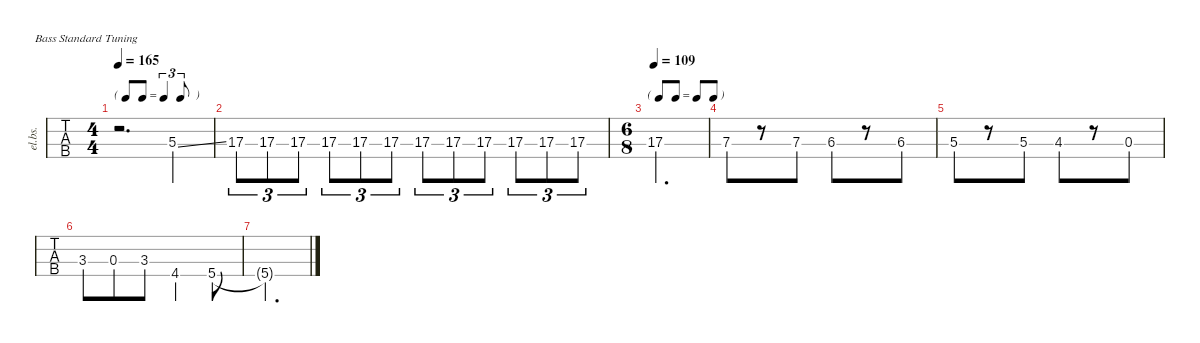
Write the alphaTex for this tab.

\defaultSystemsLayout 4
\hideDynamics
\bracketExtendMode nobrackets
\track ("Electric Bass" "el.bs.") {instrument electricbassfinger}
\staff {tabs}
\tuning (G2 D2 A1 E1)
\ts (4 4)
\tf triplet8th
\tempo 165
\clef f4
\ks c
r.2{d dy mf} 5.3{ss}.4 |
17.3.8{tu (3 2)} 17.3.8{tu (3 2)} 17.3.8{tu (3 2)} 17.3.8{tu (3 2)} 17.3.8{tu (3 2)} 17.3.8{tu (3 2)} 17.3.8{tu (3 2)} 17.3.8{tu (3 2)} 17.3.8{tu (3 2)} 17.3.8{tu (3 2)} 17.3.8{tu (3 2)} 17.3.8{tu (3 2)} |
\ts (6 8)
\beaming (8 3 3)
\tf none
\tempo 109
17.3.2{d} |
7.3.8 r.8 7.3.8 6.3{acc #}.8 r.8 6.3{acc #}.8 |
5.3.8 r.8 5.3.8 4.3{acc #}.8 r.8 0.3.8 |
3.3.8 0.3.8 3.3.8 4.4{acc #}.4 5.4.8 |
5.4{t}.2{d}
